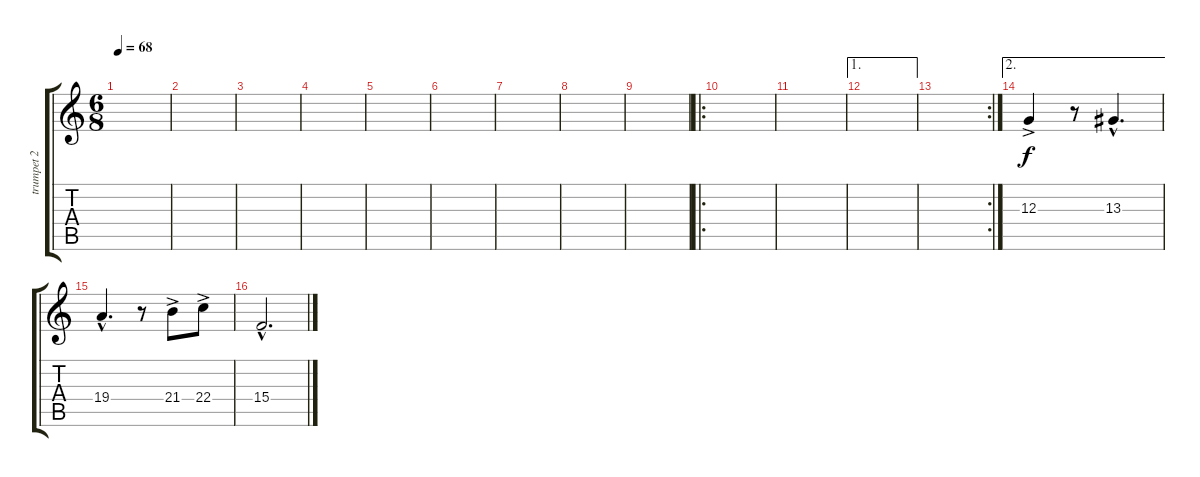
\track ("trumpet 2" "trumpet 2") {instrument frenchhorn}
\staff {score tabs}
\tuning (E4 B3 G3 D3 A2 E2) {hide}
\ts (6 8)
\tempo 68
\clef g2
\ks c
|
|
|
|
|
|
|
|
|
\ro
|
|
\ae 1
|
\rc 2
|
\ae 2
12.3{ac}.4 r.8 13.3{hac}.4{d} |
19.4{hac}.4{d} r.8 21.4{ac}.8 22.4{ac}.8 |
15.4{hac}.2{d dy f volume 6}
